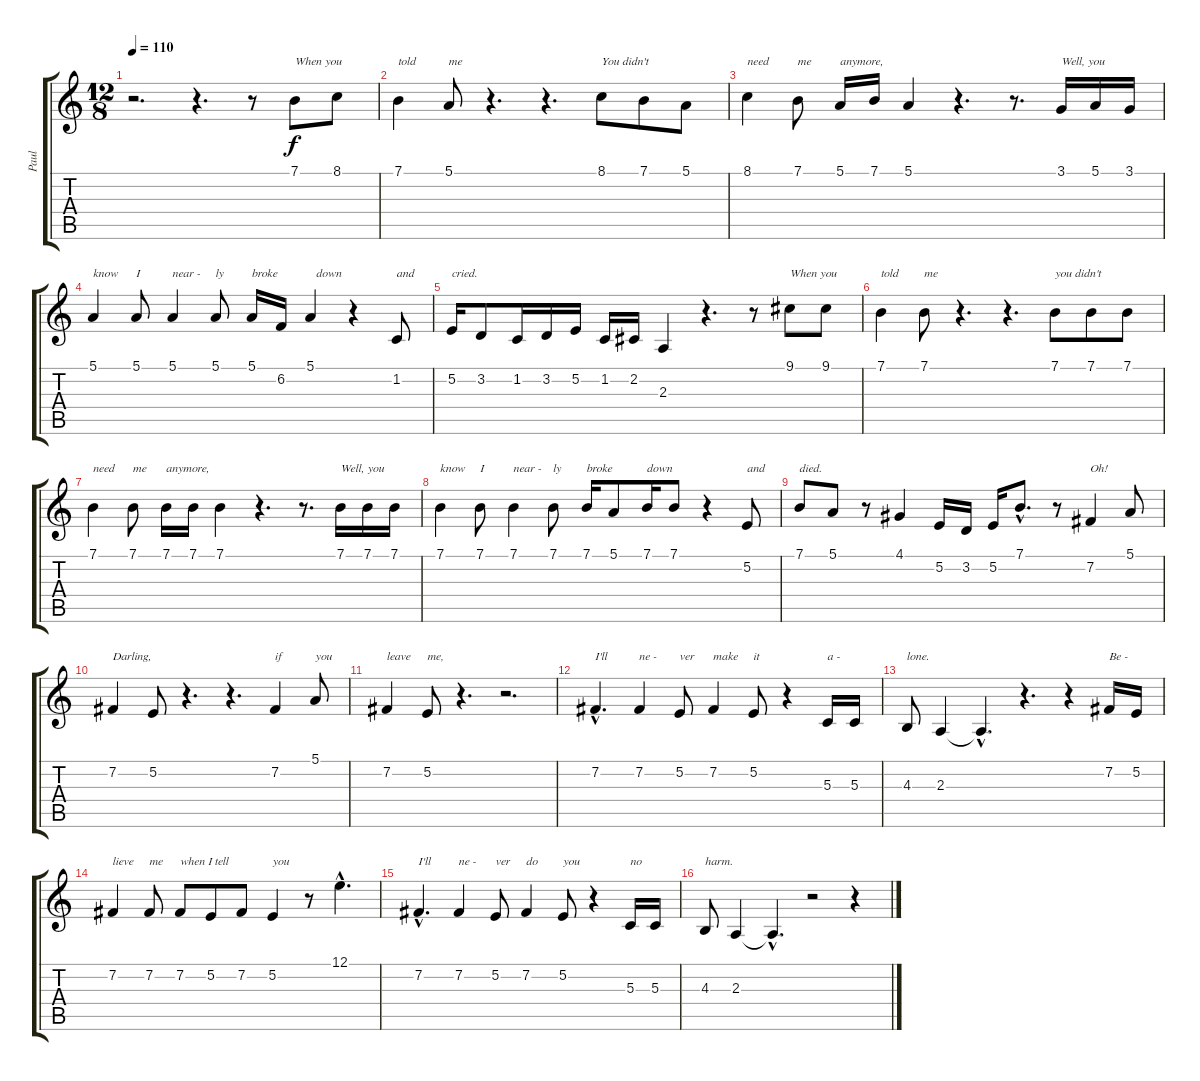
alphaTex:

\track ("Paul" "Paul") {instrument altosax}
\staff {score tabs}
\tuning (E4 B3 G3 D3 A2 E2) {hide}
\ts (12 8)
\tempo 110
\clef g2
\ks c
r.2{d dy f} r.4{d} r.8 7.1.8{txt "When you"} 8.1.8 |
7.1.4{txt "told"} 5.1.8{txt "me"} r.4{d} r.4{d} 8.1.8{txt "You didn't"} 7.1.8 5.1.8 |
8.1.4{txt "need"} 7.1.8{txt "me"} 5.1.16{txt "anymore,"} 7.1.16 5.1.4 r.4{d} r.8{d} 3.1.16{txt "Well, you"} 5.1.16 3.1.16 |
5.1.4{txt "know"} 5.1.8{txt "I"} 5.1.4{txt "near -"} 5.1.8{txt "ly"} 5.1.16{txt "broke"} 6.2.16 5.1.4{txt "  down"} r.4 1.2.8{txt "and"} |
5.2.16{txt "cried."} 3.2.8 1.2.16 3.2.16 5.2.16 1.2.16 2.2.16 2.3.4 r.4{d} r.8 9.1.8{txt "When you"} 9.1.8 |
7.1.4{txt "told"} 7.1.8{txt "me"} r.4{d} r.4{d} 7.1.8{txt "you didn't"} 7.1.8 7.1.8 |
7.1.4{txt "need"} 7.1.8{txt "me"} 7.1.16{txt "anymore,"} 7.1.16 7.1.4 r.4{d} r.8{d} 7.1.16{txt "Well, you"} 7.1.16 7.1.16 |
7.1.4{txt "know"} 7.1.8{txt "I"} 7.1.4{txt "near -"} 7.1.8{txt "ly"} 7.1.16{txt "broke"} 5.1.8 7.1.16{txt "down"} 7.1.8 r.4 5.2.8{txt "and"} |
7.1.8{txt "died."} 5.1.8 r.8 4.1.4 5.2.16 3.2.16 5.2.16 7.1{hac}.8{d} r.8 7.2.4{txt "Oh!"} 5.1.8 |
7.2.4{txt "Darling,"} 5.2.8 r.4{d} r.4{d} 7.2.4{txt "if"} 5.1.8{txt "you"} |
7.2.4{txt "leave"} 5.2.8{txt "me,"} r.4{d} r.2{d} |
7.2{hac}.4{d txt "I'll"} 7.2.4{txt "ne -"} 5.2.8{txt "ver"} 7.2.4{txt "make"} 5.2.8{txt "it"} r.4 5.3.16{txt "a -"} 5.3.16 |
4.3.8{txt "lone."} 2.3.4 2.3{hac t}.4{d} r.4{d} r.4 7.2.16{txt "Be -"} 5.2.16 |
7.2.4{txt "lieve"} 7.2.8{txt "me"} 7.2.8{txt "when I tell"} 5.2.8 7.2.8 5.2.4{txt "you"} r.8{txt " "} 12.1{hac}.4{d} |
7.2{hac}.4{d txt "I'll"} 7.2.4{txt "ne -"} 5.2.8{txt "ver"} 7.2.4{txt "do"} 5.2.8{txt "you"} r.4 5.3.16{txt "no"} 5.3.16 |
4.3.8{txt "harm."} 2.3.4 2.3{hac t}.4{d} r.2 r.4
